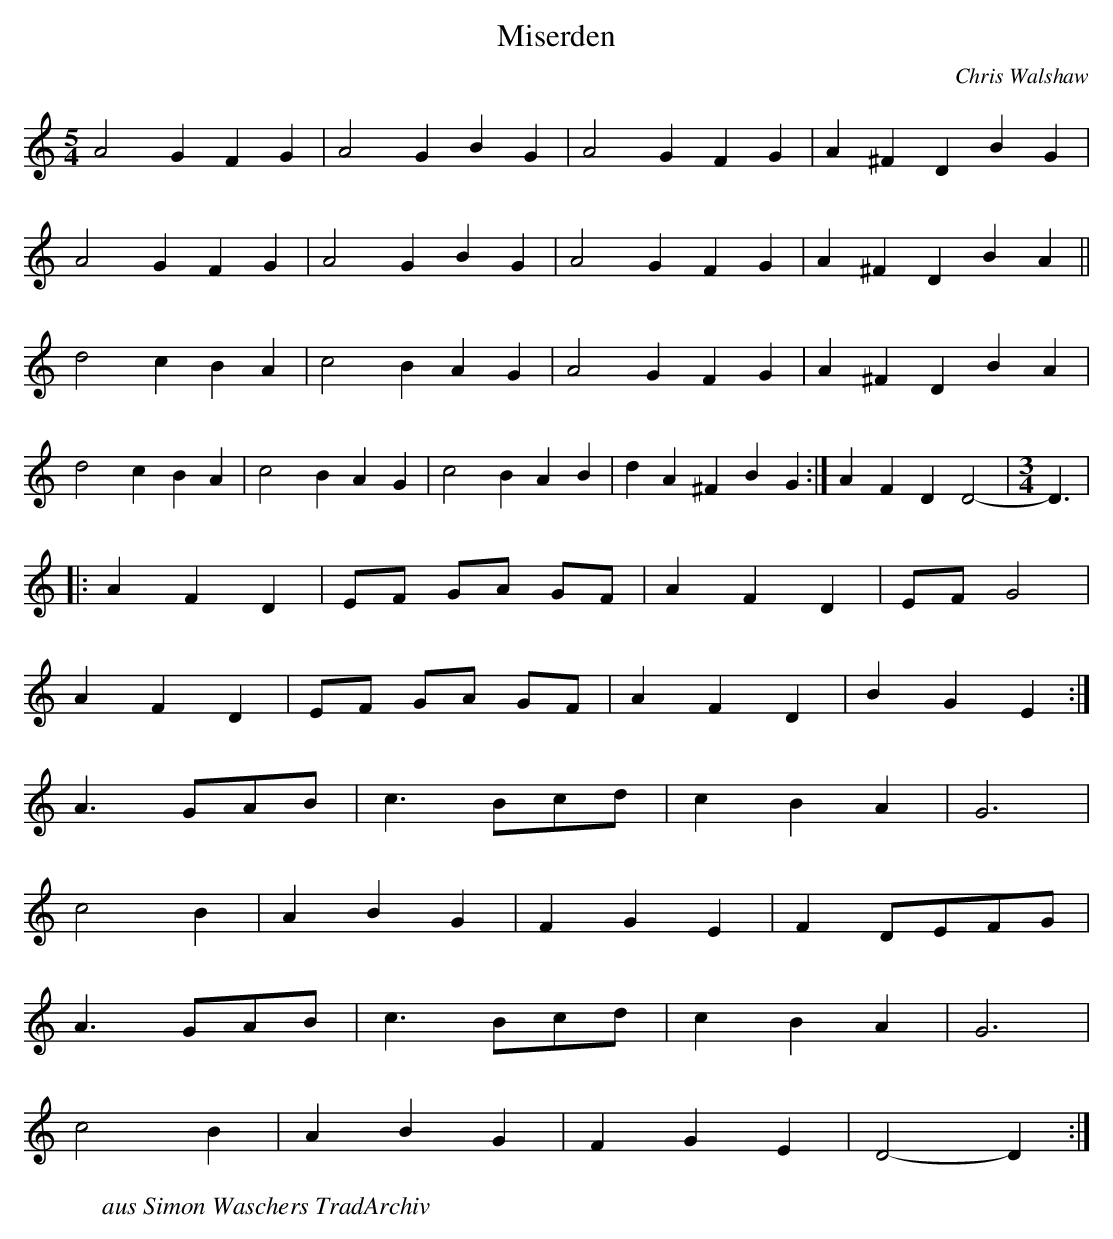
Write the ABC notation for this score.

X:1
T:Miserden
C:Chris Walshaw
M:5/4
L:1/4
K:C
A2 GFG | A2 GBG | A2 GFG | A^FD BG |
A2 GFG | A2 GBG | A2 GFG | A^FD BA ||
d2 cBA | c2 BAG | A2 GFG | A^FD BA |
d2 cBA | c2 BAG | c2 BAB | dA^F BG :|\
AFDD2- |\
M:3/4
L:1/8
D3 |
|: \
A2 F2 D2 | EF GA GF | A2 F2 D2 | EF G4 |
A2 F2 D2 | EF GA GF | A2 F2 D2 | B2 G2 E2 :|
A3 GAB | c3 Bcd | c2 B2 A2 | G6 |
c4 B2 | A2 B2 G2 | F2 G2 E2 | F2 DEFG |
A3 GAB | c3 Bcd | c2 B2 A2 | G6 |
c4 B2 | A2 B2 G2 | F2 G2 E2 | D4-D2 :|
W:aus Simon Waschers TradArchiv
